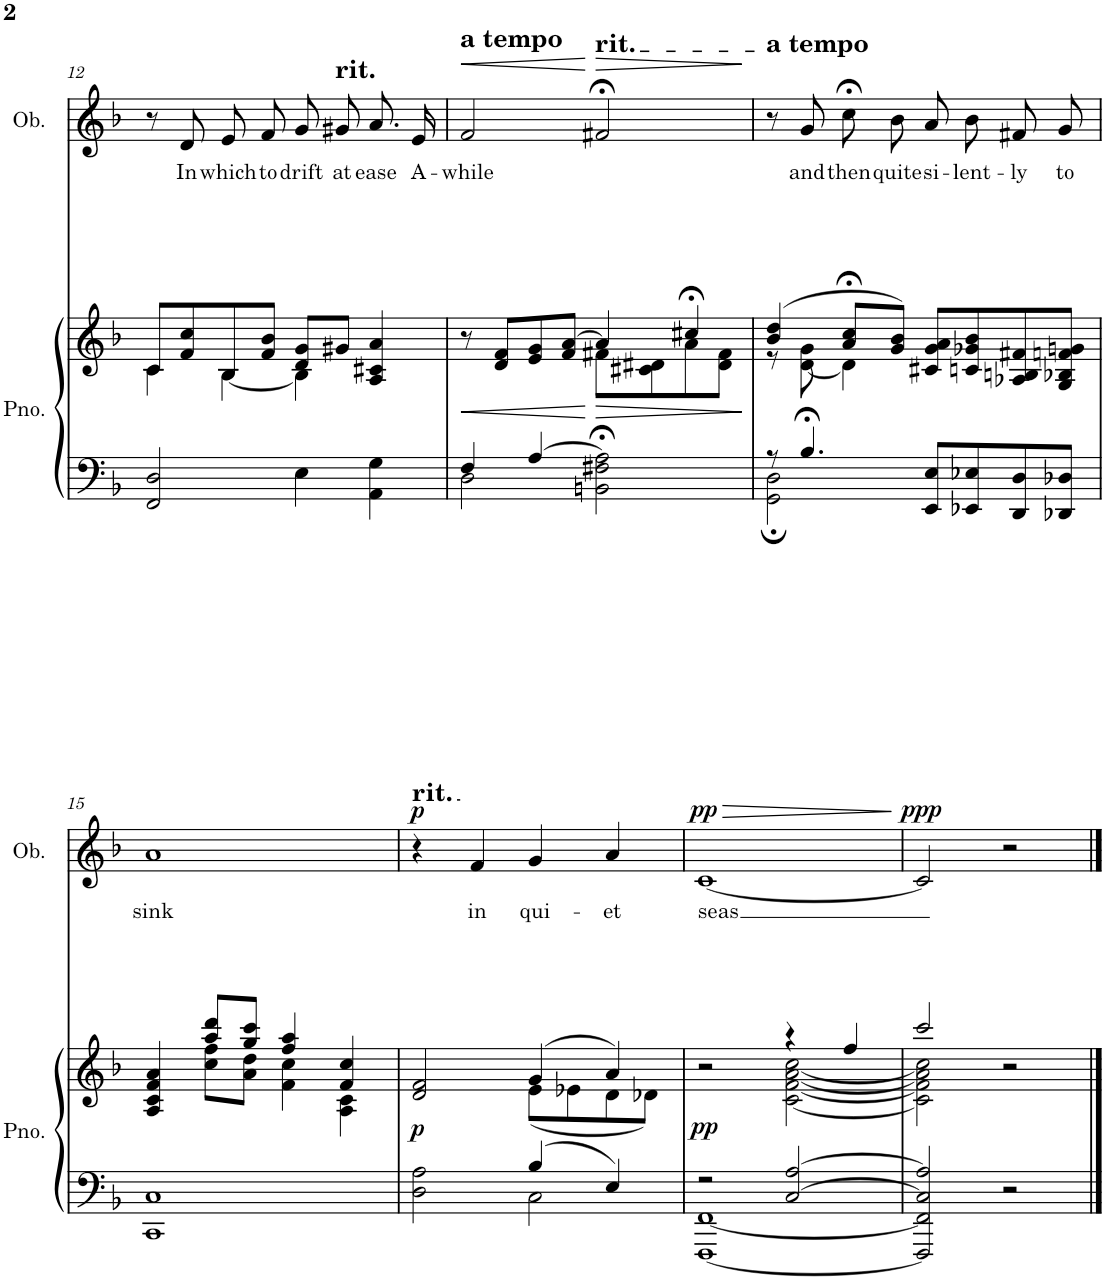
**kern	**kern	**dynam	**kern	**text	**dynam
*part2	*part2	*part2	*part1	*part1	*part1
*staff3	*staff2	*staff2/3	*staff1	*staff1	*staff1
*I"Piano	*	*	*I"Oboe	*	*
*I'Pno.	*	*	*I'Ob.	*	*
!!LO:PB:g=z
*clefF4	*clefG2	*	*clefG2	*	*
*k[b-]	*k[b-]	*	*k[b-]	*	*
*M4/4	*M4/4	*	*M4/4	*	*
=12	=12	=12	=12	=12	=12
*	*^	*	*	*	*
2FF/ 2D/	8c/L	4c\	.	8r	.	.
!	!	!	!	!	!LO:LY:b	!
.	8f/ 8cc/	.	.	8d/	In	.
!	!	!	!	!	!LO:LY:b	!
.	8B-/	[4B-\	.	8e/L	which	.
!	!	!	!	!	!LO:LY:b	!
.	8f/ 8b-/J	.	.	8f/J	to	.
!	!	!	!	!	!LO:LY:b	!
4E\	8d/ 8g/L	4B-\]	.	8g/L	drift	.
!	!	!	!	!LO:TX:a:t=rit.	!	!
!	!	!	!	!	!LO:LY:b	!
.	8g#X/J	.	.	8g#X/J	at	.
!	!	!	!	!	!LO:LY:b	!
4AA\ 4G\	4A/ 4c#X/ 4a/	4ryy	.	8.a/L	ease	.
!	!	!	!	!	!LO:LY:b	!
.	.	.	.	16e/Jk	A-	.
=13	=13	=13	=13	=13	=13	=13
*^	*	*	*	*	*	*
!	!	!	!	!	!LO:TX:a:B:t=a tempo	!	!
!	!	!	!	!LO:HP:b	!	!LO:LY:b	!LO:HP:b
4F/	2D\	8r	2ryy	<	2f/	-while	<
.	.	8d/ 8f/L	.	.	.	.	.
[4A/	.	8e/ 8g/	.	.	.	.	.
.	.	8f/ [8a/J	.	.	.	.	.
!	!	!	!	!	!LO:TX:a:t=rit.	!	!
!	!	!	!	!LO:HP:n=1:b	!	!	!LO:HP:n=1:b
2BBn\;< 2F#X\;< 2A\];<	2ryy	4a/]	8f#X\L	[ >	2f#X;</	.	[ >
.	.	.	8c#X\ 8d#X\	.	.	.	.
.	.	4cc#X;</	8a\	.	.	.	.
.	.	.	8d#\ 8f#\J	.	.	.	.
*v	*v	*	*	*	*	*	*
*	*v	*v	*	*	*	*
.	.	]	.	.	.
=14	=14	=14	=14	=14	=14
*^	*^	*	*	*	*
!	!	!	!	!	!LO:TX:a:B:t=a tempo	!	!
8r	2GG\; 2D\;	(4b-/ 4dd/	8r	.	8r	.	.
!	!	!	!	!	!	!LO:LY:b	!
4.B-;</	.	.	[8d\ 8g\	.	8g/	and	]
!	!	!	!	!	!	!LO:LY:b	!
.	.	8a/;< 8cc/;<L	4d\]	.	8cc;<\L	then	.
!	!	!	!	!	!	!LO:LY:b	!
.	.	8g/ 8b-/J)	.	.	8b-\J	quite	.
!	!	!	!	!	!	!LO:LY:b	!
8EE/ 8E/L	2ryy	8c#X/ 8g/ 8a/L	2ryy	.	8a/L	si-	.
!	!	!	!	!	!	!LO:LY:b	!
8EE-X/ 8E-X/	.	8cn/ 8g-X/ 8b-/	.	.	8b-/J	-lent-	.
!	!	!	!	!	!	!LO:LY:b	!
8DD/ 8D/	.	8A-X/ 8Bn/ 8f#X/	.	.	8f#X/L	-ly	.
!	!	!	!	!	!	!LO:LY:b	!
8DD-X/ 8D-X/J	.	8G/ 8B-X/ 8fn/ 8gn/J	.	.	8g/J	to	.
*v	*v	*	*	*	*	*	*
!!LO:LB:g=z
=15	=15	=15	=15	=15	=15	=15
!	!	!	!	!	!LO:LY:b	!
1CC 1C	4A/ 4c/ 4f/ 4a/	4ryy	.	1a	sink	.
.	8aa/ 8ddd/L	8cc\ 8ff\L	.	.	.	.
.	8gg/ 8ccc/J	8a\ 8dd\J	.	.	.	.
.	4ff/ 4aa/	4f\ 4cc\	.	.	.	.
.	4f/ 4cc/	4A\ 4c\	.	.	.	.
=16	=16	=16	=16	=16	=16	=16
*^	*	*	*	*	*	*
!	!	!	!	!	!LO:TX:a:t=rit.	!	!
!	!	!	!	!LO:DY:b	!	!	!LO:DY:a
2D\ 2A\	2ryy	2d/ 2f/	2ryy	p	4r	.	p
!	!	!	!	!	!	!LO:LY:b	!
.	.	.	.	.	4f/	in	.
!	!	!	!	!	!	!LO:LY:b	!
4B-/	2C\	(4g/	(8e\L	.	4g/	qui-	.
.	.	.	8e-X\	.	.	.	.
!	!	!	!	!	!	!LO:LY:b	!
4E/	.	4a/)	8d\	.	4a/	-et	.
.	.	.	8d-X\J)	.	.	.	.
=17	=17	=17	=17	=17	=17	=17	=17
!	!	!	!	!LO:DY:b	!	!LO:LY:b	!LO:HP:b
!	!	!	!	!	!	!	!LO:DY:n=1:a
2r	[1FFF [1FF	2r	2ryy	pp	[1c	seas	> pp
[2C/ [2A/	.	4r	[2c\ [2f\ [2a\ [2cc\	.	.	.	.
.	.	4ff/	.	.	.	.	.
*v	*v	*	*	*	*	*	*
*	*v	*v	*	*	*	*
.	.	.	.	.	]
=18	=18	=18	=18	=18	=18
*	*^	*	*	*	*
!	!	!	!	!	!	!LO:DY:a
2FFF/] 2FF/] 2C/] 2A/]	2ccc/	2c\] 2f\] 2a\] 2cc\]	.	2c/]	.	ppp
2r	2r	2ryy	.	2r	.	.
*	*v	*v	*	*	*	*
==	==	==	==	==	==
*-	*-	*-	*-	*-	*-
